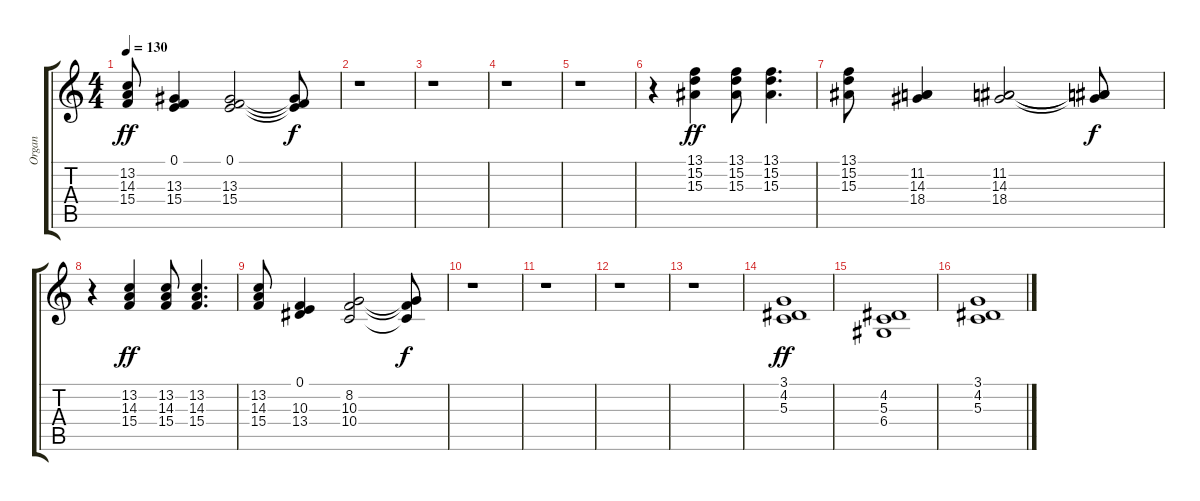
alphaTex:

\track ("Organ" "Organ") {instrument drawbarorgan}
\staff {score tabs}
\tuning (E4 B3 G3 D3 A2 E2) {hide}
\ts (4 4)
\tempo 130
\clef g2
\ks c
(13.2 14.3 15.4).8{dy ff} (0.1 13.3 15.4).4 (0.1 13.3 15.4).2 (0.1{t} 13.3{t} 15.4{t}).8{dy f} |
r.1 |
r.1 |
r.1 |
r.1 |
r.4 (13.1 15.2 15.3).4{dy ff} (13.1 15.2 15.3).8 (13.1 15.2 15.3).4{d} |
(13.1 15.2 15.3).8 (11.2 14.3 18.4).4 (11.2 14.3 18.4).2 (11.2{t} 14.3{t} 18.4{t}).8{dy f} |
r.4 (13.2 14.3 15.4).4{dy ff} (13.2 14.3 15.4).8 (13.2 14.3 15.4).4{d} |
(13.2 14.3 15.4).8 (0.1 10.3 13.4).4 (8.2 10.3 10.4).2 (8.2{t} 10.3{t} 10.4{t}).8{dy f} |
r.1 |
r.1 |
r.1 |
r.1 |
(3.1 4.2 5.3).1{dy ff} |
(4.2 5.3 6.4).1 |
(3.1 4.2 5.3).1
